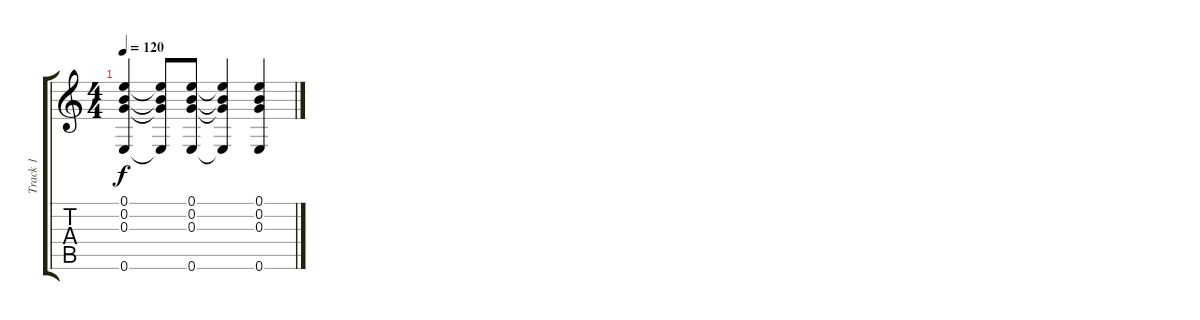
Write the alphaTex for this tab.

\track ("Track 1" "Track 1") {instrument acousticguitarnylon}
\staff {score tabs}
\tuning (E4 B3 G3 D3 A2 E2) {hide}
\ts (4 4)
\tempo 120
\clef g2
\ks c
(0.1 0.2 0.3 0.6).4{dy f instrument acousticguitarnylon} (0.1{t} 0.2{t} 0.3{t} 0.6{t}).8 (0.1 0.2 0.3 0.6).8 (0.1{t} 0.2{t} 0.3{t} 0.6{t}).4 (0.1 0.2 0.3 0.6).4
